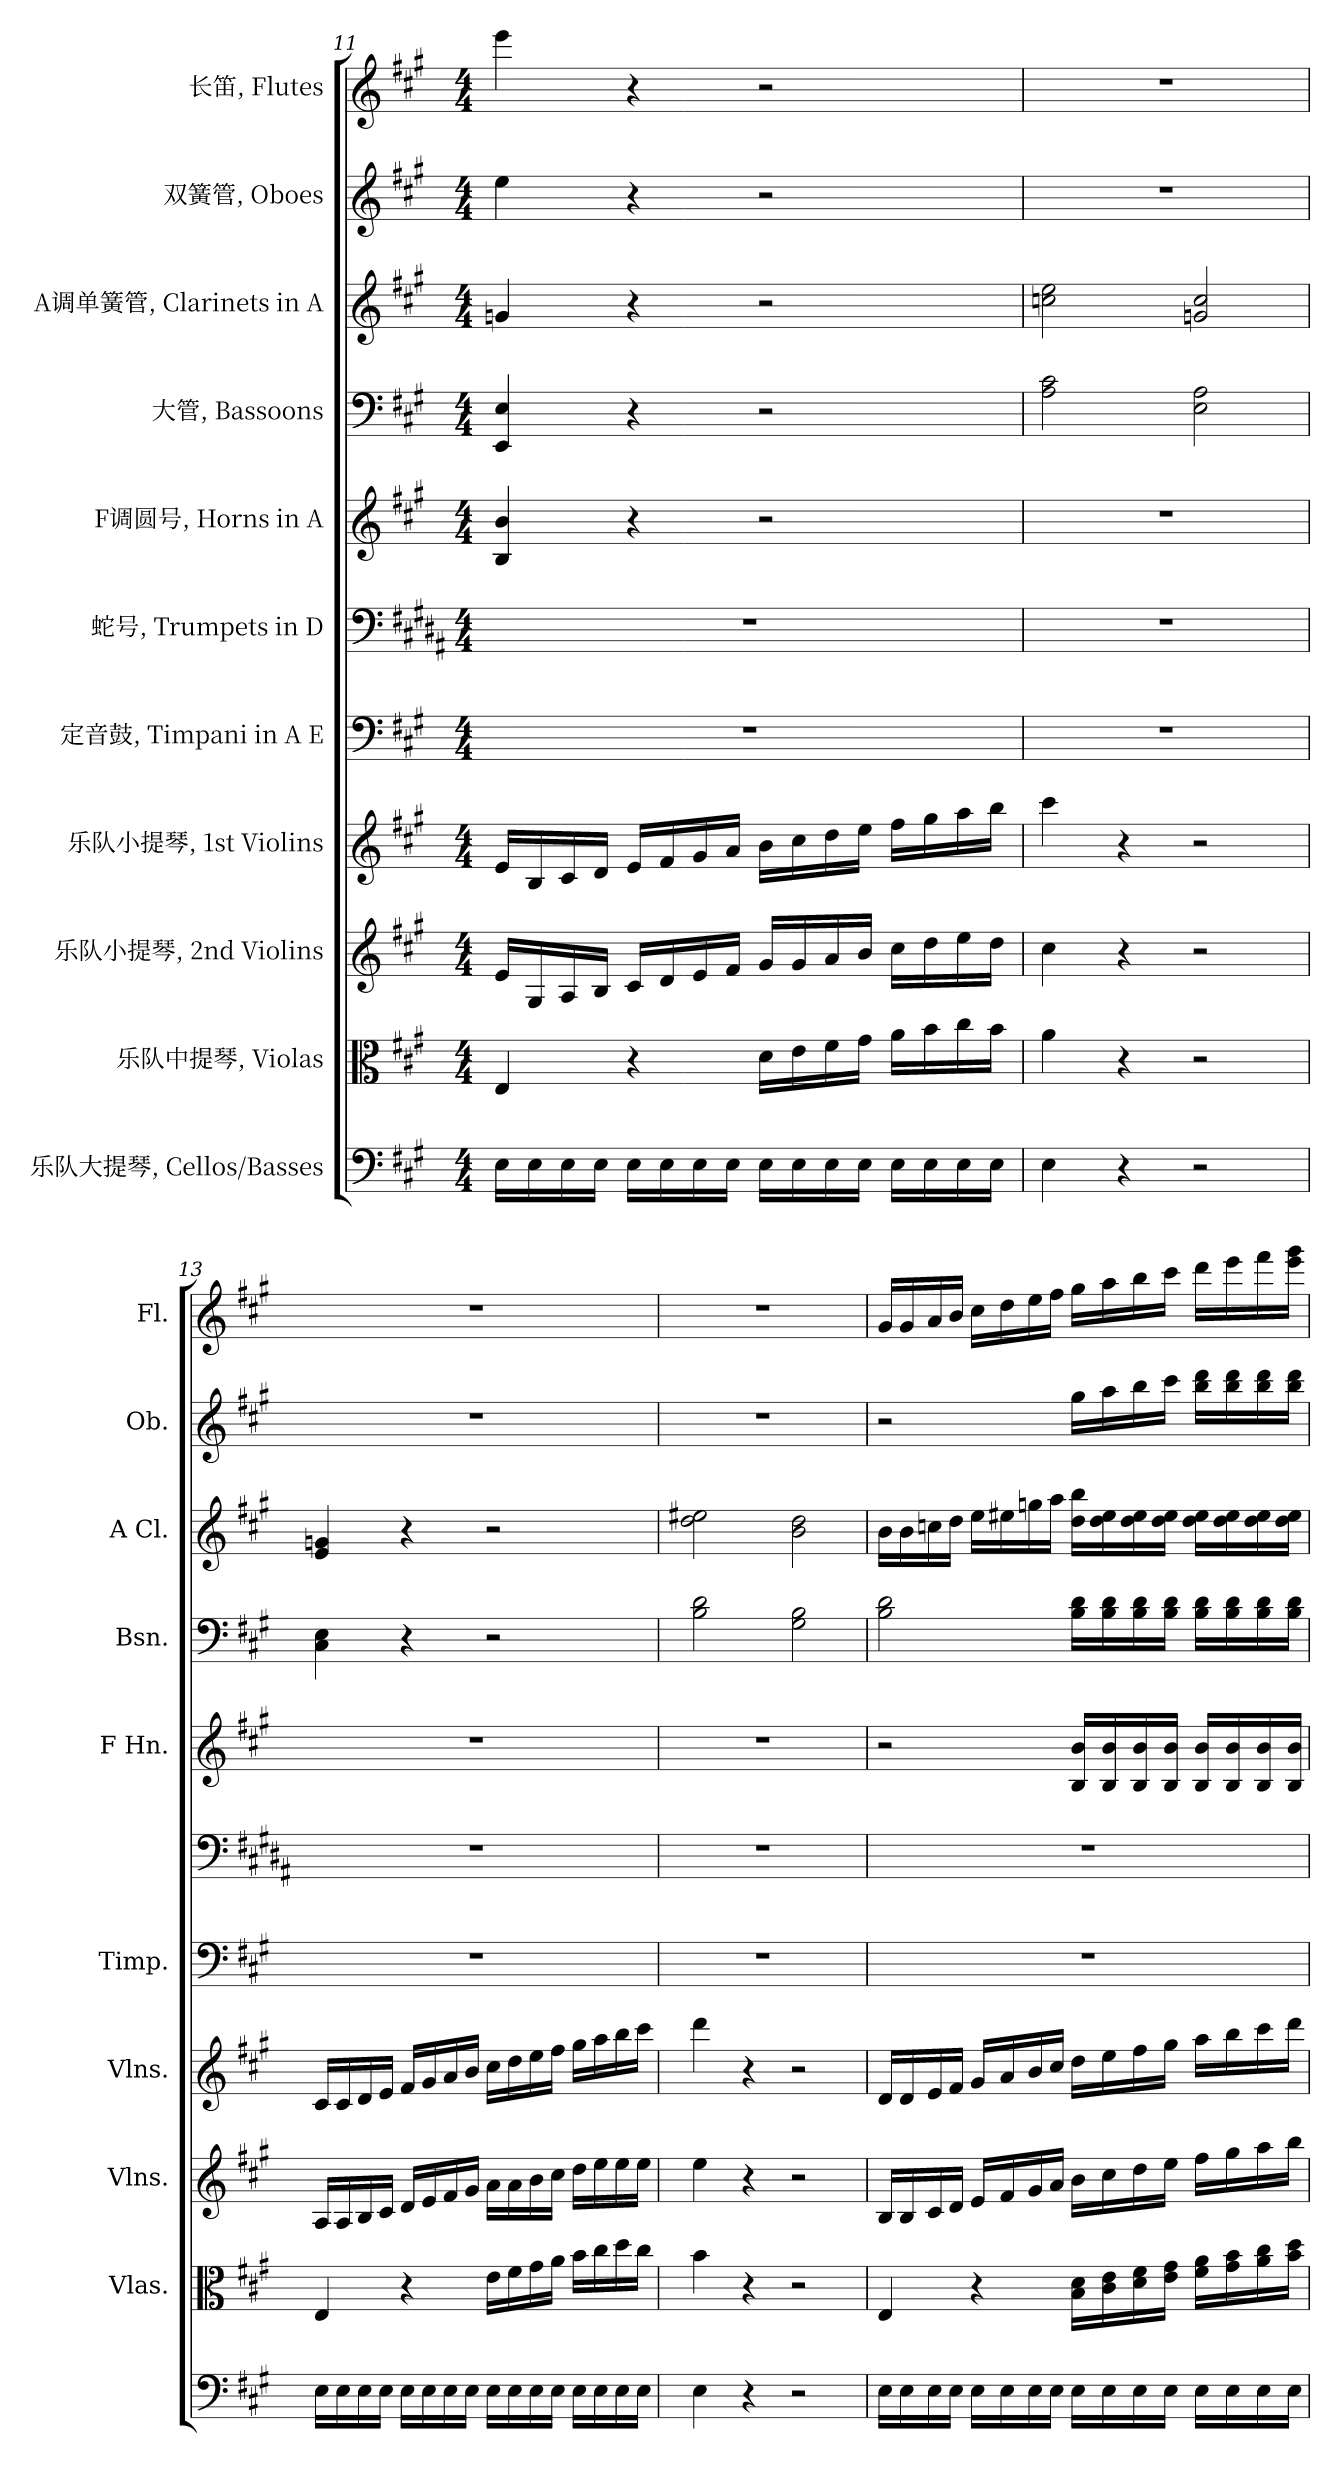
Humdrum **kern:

**kern	**kern	**kern	**kern	**kern	**kern	**kern	**kern	**kern	**kern	**kern
*part11	*part10	*part9	*part8	*part7	*part6	*part5	*part4	*part3	*part2	*part1
*staff11	*staff10	*staff9	*staff8	*staff7	*staff6	*staff5	*staff4	*staff3	*staff2	*staff1
*I"乐队大提琴, Cellos/Basses	*I"乐队中提琴, Violas	*I"乐队小提琴, 2nd Violins	*I"乐队小提琴, 1st Violins	*I"定音鼓, Timpani in A E	*I"蛇号, Trumpets in D	*I"F调圆号, Horns in A	*I"大管, Bassoons	*I"A调单簧管, Clarinets in A	*I"双簧管, Oboes	*I"长笛, Flutes
*	*I'Vlas.	*I'Vlns.	*I'Vlns.	*I'Timp.	*	*I'F Hn.	*I'Bsn.	*I'A Cl.	*I'Ob.	*I'Fl.
!!LO:PB:g=z
*clefF4	*clefC3	*clefG2	*clefG2	*clefF4	*clefF4	*clefG2	*clefF4	*clefG2	*clefG2	*clefG2
*	*	*	*	*	*ITrd1c2	*ITrd4c7	*	*ITrd2c3	*	*
*k[f#c#g#]	*k[f#c#g#]	*k[f#c#g#]	*k[f#c#g#]	*k[f#c#g#]	*k[f#c#g#]	*k[f#c#]	*k[f#c#g#]	*k[f#c#g#d#a#e#]	*k[f#c#g#]	*k[f#c#g#]
*M4/4	*M4/4	*M4/4	*M4/4	*M4/4	*M4/4	*M4/4	*M4/4	*M4/4	*M4/4	*M4/4
=11	=11	=11	=11	=11	=11	=11	=11	=11	=11	=11
16E\LL	4E/	16e/LL	16e/LL	1r	1r	4E/ 4e/	4EE/ 4E/	4en/	4ee\	4eee\
16E\	.	16G#/	16B/	.	.	.	.	.	.	.
16E\	.	16A/	16c#/	.	.	.	.	.	.	.
16E\JJ	.	16B/JJ	16d/JJ	.	.	.	.	.	.	.
16E\LL	4r	16c#/LL	16e/LL	.	.	4r	4r	4r	4r	4r
16E\	.	16d/	16f#/	.	.	.	.	.	.	.
16E\	.	16e/	16g#/	.	.	.	.	.	.	.
16E\JJ	.	16f#/JJ	16a/JJ	.	.	.	.	.	.	.
16E\LL	16d\LL	16g#/LL	16b\LL	.	.	2r	2r	2r	2r	2r
16E\	16e\	16g#/	16cc#\	.	.	.	.	.	.	.
16E\	16f#\	16a/	16dd\	.	.	.	.	.	.	.
16E\JJ	16g#\JJ	16b/JJ	16ee\JJ	.	.	.	.	.	.	.
16E\LL	16a\LL	16cc#\LL	16ff#\LL	.	.	.	.	.	.	.
16E\	16b\	16dd\	16gg#\	.	.	.	.	.	.	.
16E\	16cc#\	16ee\	16aa\	.	.	.	.	.	.	.
16E\JJ	16b\JJ	16dd\JJ	16bb\JJ	.	.	.	.	.	.	.
=12	=12	=12	=12	=12	=12	=12	=12	=12	=12	=12
4E\	4a\	4cc#\	4ccc#\	1r	1r	1r	2A\ 2c#\	2an\ 2cc#\	1r	1r
4r	4r	4r	4r	.	.	.	.	.	.	.
2r	2r	2r	2r	.	.	.	2E\ 2A\	2en/ 2a/	.	.
=13	=13	=13	=13	=13	=13	=13	=13	=13	=13	=13
16E\LL	4E/	16A/LL	16c#/LL	1r	1r	1r	4C#\ 4E\	4c#/ 4en/	1r	1r
16E\	.	16A/	16c#/	.	.	.	.	.	.	.
16E\	.	16B/	16d/	.	.	.	.	.	.	.
16E\JJ	.	16c#/JJ	16e/JJ	.	.	.	.	.	.	.
16E\LL	4r	16d/LL	16f#/LL	.	.	.	4r	4r	.	.
16E\	.	16e/	16g#/	.	.	.	.	.	.	.
16E\	.	16f#/	16a/	.	.	.	.	.	.	.
16E\JJ	.	16g#/JJ	16b/JJ	.	.	.	.	.	.	.
16E\LL	16e\LL	16a\LL	16cc#\LL	.	.	.	2r	2r	.	.
16E\	16f#\	16a\	16dd\	.	.	.	.	.	.	.
16E\	16g#\	16b\	16ee\	.	.	.	.	.	.	.
16E\JJ	16a\JJ	16cc#\JJ	16ff#\JJ	.	.	.	.	.	.	.
16E\LL	16b\LL	16dd\LL	16gg#\LL	.	.	.	.	.	.	.
16E\	16cc#\	16ee\	16aa\	.	.	.	.	.	.	.
16E\	16dd\	16ee\	16bb\	.	.	.	.	.	.	.
16E\JJ	16cc#\JJ	16ee\JJ	16ccc#\JJ	.	.	.	.	.	.	.
!!LO:PB:g=z
=14	=14	=14	=14	=14	=14	=14	=14	=14	=14	=14
4E\	4b\	4ee\	4ddd\	1r	1r	1r	2B\ 2d\	2b\ 2cc##X\	1r	1r
4r	4r	4r	4r	.	.	.	.	.	.	.
2r	2r	2r	2r	.	.	.	2G#\ 2B\	2g#\ 2b\	.	.
=15	=15	=15	=15	=15	=15	=15	=15	=15	=15	=15
16E\LL	4E/	16B/LL	16d/LL	1r	1r	2r	2B\ 2d\	16g#\LL	2r	16g#/LL
16E\	.	16B/	16d/	.	.	.	.	16g#\	.	16g#/
16E\	.	16c#/	16e/	.	.	.	.	16an\	.	16a/
16E\JJ	.	16d/JJ	16f#/JJ	.	.	.	.	16b\JJ	.	16b/JJ
16E\LL	4r	16e/LL	16g#/LL	.	.	.	.	16cc#\LL	.	16cc#\LL
16E\	.	16f#/	16a/	.	.	.	.	16cc##X\	.	16dd\
16E\	.	16g#/	16b/	.	.	.	.	16een\	.	16ee\
16E\JJ	.	16a/JJ	16cc#/JJ	.	.	.	.	16ff#\JJ	.	16ff#\JJ
16E\LL	16B\ 16d\LL	16b\LL	16dd\LL	.	.	16E/ 16e/LL	16B\ 16d\LL	16b\ 16gg#\LL	16gg#\LL	16gg#\LL
16E\	16c#\ 16e\	16cc#\	16ee\	.	.	16E/ 16e/	16B\ 16d\	16b\ 16cc##\	16aa\	16aa\
16E\	16d\ 16f#\	16dd\	16ff#\	.	.	16E/ 16e/	16B\ 16d\	16b\ 16cc##\	16bb\	16bb\
16E\JJ	16e\ 16g#\JJ	16ee\JJ	16gg#\JJ	.	.	16E/ 16e/JJ	16B\ 16d\JJ	16b\ 16cc##\JJ	16ccc#\JJ	16ccc#\JJ
16E\LL	16f#\ 16a\LL	16ff#\LL	16aa\LL	.	.	16E/ 16e/LL	16B\ 16d\LL	16b\ 16cc##\LL	16bb\ 16ddd\LL	16ddd\LL
16E\	16g#\ 16b\	16gg#\	16bb\	.	.	16E/ 16e/	16B\ 16d\	16b\ 16cc##\	16bb\ 16ddd\	16eee\
16E\	16a\ 16cc#\	16aa\	16ccc#\	.	.	16E/ 16e/	16B\ 16d\	16b\ 16cc##\	16bb\ 16ddd\	16fff#\
16E\JJ	16b\ 16dd\JJ	16bb\JJ	16ddd\JJ	.	.	16E/ 16e/JJ	16B\ 16d\JJ	16b\ 16cc##\JJ	16bb\ 16ddd\JJ	16eee\ 16ggg#\JJ
=	=	=	=	=	=	=	=	=	=	=
*-	*-	*-	*-	*-	*-	*-	*-	*-	*-	*-
